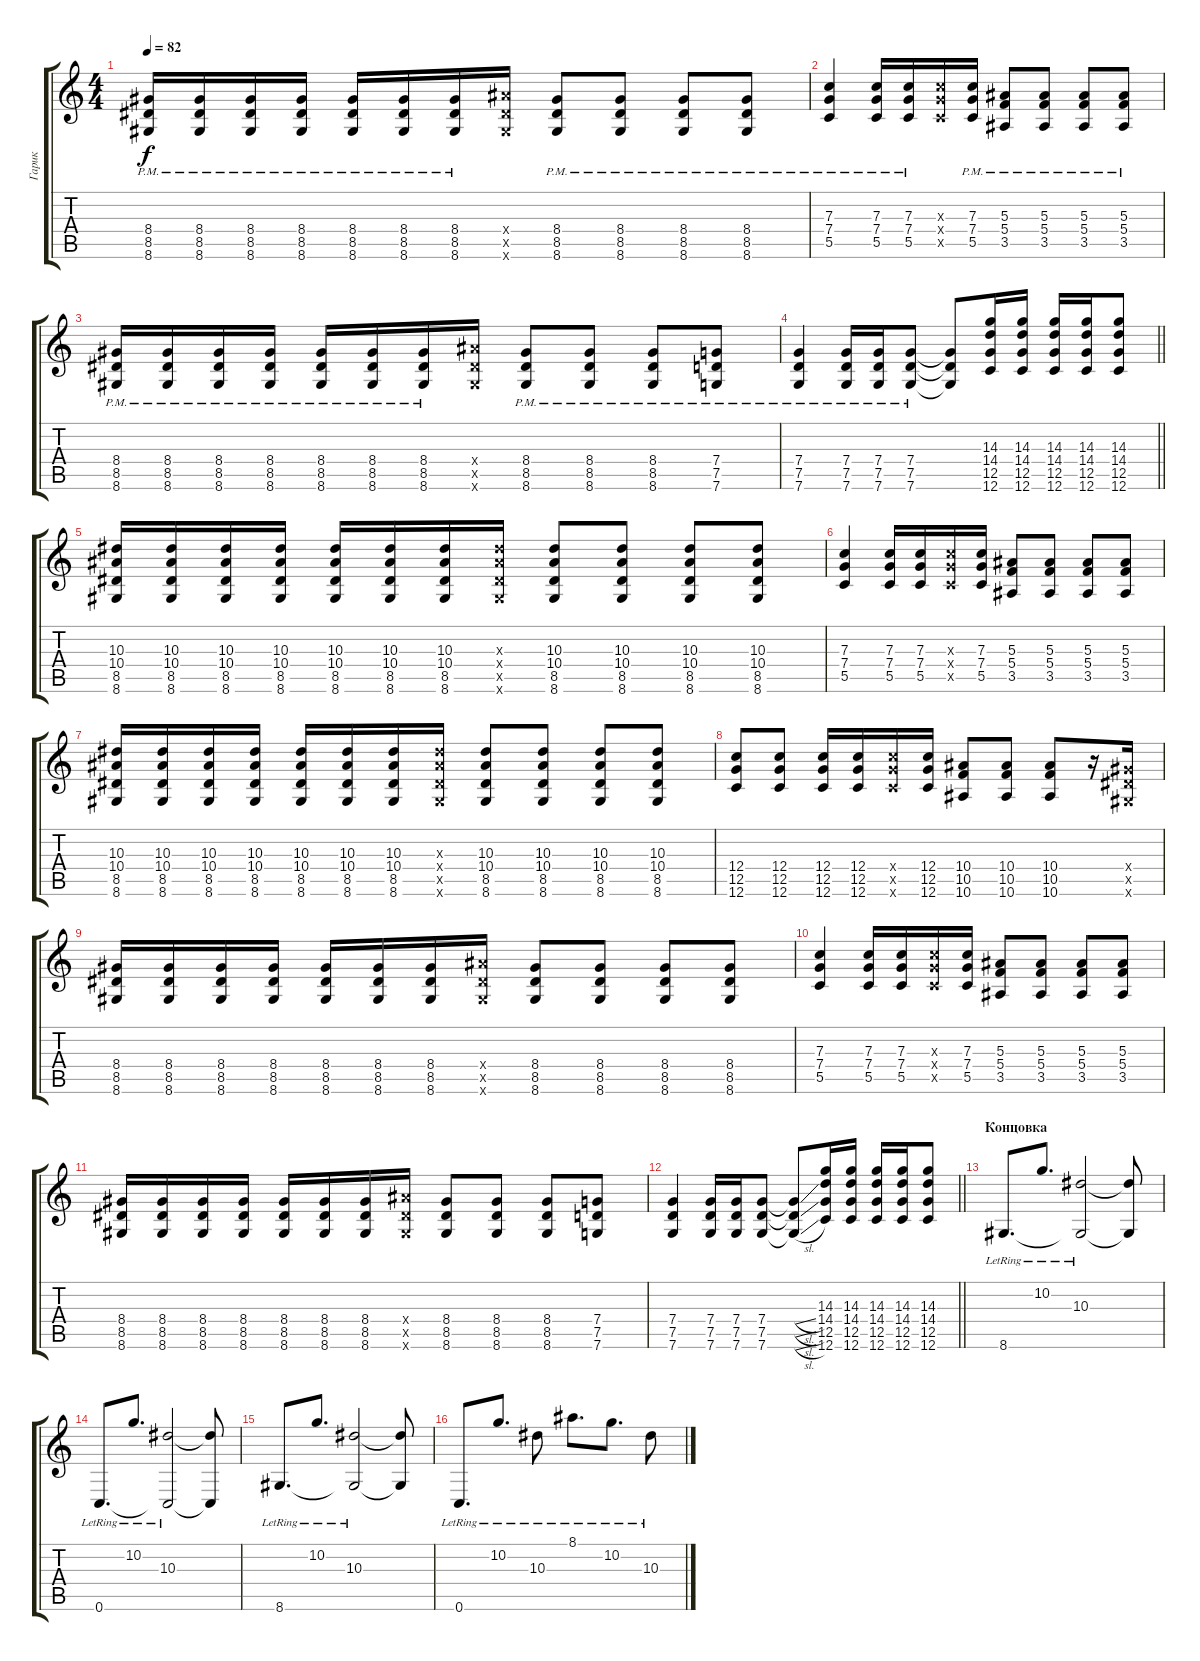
\track ("Гарик" "Гарик") {instrument electricguitarclean}
\staff {score tabs}
\tuning (D4 A3 F3 C3 G2 C2) {hide}
\ts (4 4)
\tempo 82
\clef g2
\ks c
(8.4{pm} 8.5{pm} 8.6{pm}).16{dy f} (8.4{pm} 8.5{pm} 8.6{pm}).16 (8.4{pm} 8.5{pm} 8.6{pm}).16 (8.4{pm} 8.5{pm} 8.6{pm}).16 (8.4{pm} 8.5{pm} 8.6{pm}).16 (8.4{pm} 8.5{pm} 8.6{pm}).16 (8.4{pm} 8.5{pm} 8.6{pm}).16 (10.4{x} 8.5{x} 8.6{x}).16 (8.4{pm} 8.5{pm} 8.6{pm}).8 (8.4{pm} 8.5{pm} 8.6{pm}).8 (8.4{pm} 8.5{pm} 8.6{pm}).8 (8.4{pm} 8.5{pm} 8.6{pm}).8 |
(7.3{pm} 7.4{pm} 5.5{pm}).4 (7.3{pm} 7.4{pm} 5.5{pm}).16 (7.3{pm} 7.4{pm} 5.5{pm}).16 (7.3{x} 7.4{x} 5.5{x}).16 (7.3{pm} 7.4{pm} 5.5{pm}).16 (5.3{pm} 5.4{pm} 3.5{pm}).8 (5.3{pm} 5.4{pm} 3.5{pm}).8 (5.3{pm} 5.4{pm} 3.5{pm}).8 (5.3{pm} 5.4{pm} 3.5{pm}).8 |
(8.4{pm} 8.5{pm} 8.6{pm}).16 (8.4{pm} 8.5{pm} 8.6{pm}).16 (8.4{pm} 8.5{pm} 8.6{pm}).16 (8.4{pm} 8.5{pm} 8.6{pm}).16 (8.4{pm} 8.5{pm} 8.6{pm}).16 (8.4{pm} 8.5{pm} 8.6{pm}).16 (8.4{pm} 8.5{pm} 8.6{pm}).16 (10.4{x} 8.5{x} 8.6{x}).16 (8.4{pm} 8.5{pm} 8.6{pm}).8 (8.4{pm} 8.5{pm} 8.6{pm}).8 (8.4{pm} 8.5{pm} 8.6{pm}).8 (7.4{pm} 7.5{pm} 7.6{pm}).8 |
\barLineRight lightlight
(7.4{pm} 7.5{pm} 7.6{pm}).4 (7.4{pm} 7.5{pm} 7.6{pm}).16 (7.4{pm} 7.5{pm} 7.6{pm}).16 (7.4{pm} 7.5{pm} 7.6{pm}).8 (7.4{t} 7.5{t} 7.6{t}).8 (14.3 14.4 12.5 12.6).16 (14.3 14.4 12.5 12.6).16 (14.3 14.4 12.5 12.6).16 (14.3 14.4 12.5 12.6).16 (14.3 14.4 12.5 12.6).8 |
(10.3 10.4 8.5 8.6).16 (10.3 10.4 8.5 8.6).16 (10.3 10.4 8.5 8.6).16 (10.3 10.4 8.5 8.6).16 (10.3 10.4 8.5 8.6).16 (10.3 10.4 8.5 8.6).16 (10.3 10.4 8.5 8.6).16 (10.3{x} 10.4{x} 8.5{x} 8.6{x}).16 (10.3 10.4 8.5 8.6).8 (10.3 10.4 8.5 8.6).8 (10.3 10.4 8.5 8.6).8 (10.3 10.4 8.5 8.6).8 |
(7.3 7.4 5.5).4 (7.3 7.4 5.5).16 (7.3 7.4 5.5).16 (7.3{x} 7.4{x} 5.5{x}).16 (7.3 7.4 5.5).16 (5.3 5.4 3.5).8 (5.3 5.4 3.5).8 (5.3 5.4 3.5).8 (5.3 5.4 3.5).8 |
(10.3 10.4 8.5 8.6).16 (10.3 10.4 8.5 8.6).16 (10.3 10.4 8.5 8.6).16 (10.3 10.4 8.5 8.6).16 (10.3 10.4 8.5 8.6).16 (10.3 10.4 8.5 8.6).16 (10.3 10.4 8.5 8.6).16 (10.3{x} 10.4{x} 8.5{x} 8.6{x}).16 (10.3 10.4 8.5 8.6).8 (10.3 10.4 8.5 8.6).8 (10.3 10.4 8.5 8.6).8 (10.3 10.4 8.5 8.6).8 |
(12.4 12.5 12.6).8 (12.4 12.5 12.6).8 (12.4 12.5 12.6).16 (12.4 12.5 12.6).16 (12.4{x} 12.5{x} 12.6{x}).16 (12.4 12.5 12.6).16 (10.4 10.5 10.6).8 (10.4 10.5 10.6).8 (10.4 10.5 10.6).8 r.16 (8.4{x} 8.5{x} 8.6{x}).16 |
(8.4 8.5 8.6).16 (8.4 8.5 8.6).16 (8.4 8.5 8.6).16 (8.4 8.5 8.6).16 (8.4 8.5 8.6).16 (8.4 8.5 8.6).16 (8.4 8.5 8.6).16 (10.4{x} 8.5{x} 8.6{x}).16 (8.4 8.5 8.6).8 (8.4 8.5 8.6).8 (8.4 8.5 8.6).8 (8.4 8.5 8.6).8 |
(7.3 7.4 5.5).4 (7.3 7.4 5.5).16 (7.3 7.4 5.5).16 (7.3{x} 7.4{x} 5.5{x}).16 (7.3 7.4 5.5).16 (5.3 5.4 3.5).8 (5.3 5.4 3.5).8 (5.3 5.4 3.5).8 (5.3 5.4 3.5).8 |
(8.4 8.5 8.6).16 (8.4 8.5 8.6).16 (8.4 8.5 8.6).16 (8.4 8.5 8.6).16 (8.4 8.5 8.6).16 (8.4 8.5 8.6).16 (8.4 8.5 8.6).16 (10.4{x} 8.5{x} 8.6{x}).16 (8.4 8.5 8.6).8 (8.4 8.5 8.6).8 (8.4 8.5 8.6).8 (7.4 7.5 7.6).8 |
\barLineRight lightlight
(7.4 7.5 7.6).4 (7.4 7.5 7.6).16 (7.4 7.5 7.6).16 (7.4 7.5 7.6).8 (7.4{sl t} 7.5{sl t} 7.6{sl t}).8 (14.3 14.4 12.5 12.6).16{volume 8} (14.3 14.4 12.5 12.6).16 (14.3 14.4 12.5 12.6).16 (14.3 14.4 12.5 12.6).16 (14.3 14.4 12.5 12.6).8 |
\section ("" "Концовка")
8.6{lr}.8{d instrument electricguitarclean} 10.2{lr}.8{d} (10.3{lr} 8.6{t}).2 (10.3{t} 8.6{t}).8 |
0.6{lr}.8{d} 10.2{lr}.8{d} (10.3{lr} 0.6{t}).2 (10.3{t} 0.6{t}).8 |
8.6{lr}.8{d} 10.2{lr}.8{d} (10.3{lr} 8.6{t}).2 (10.3{t} 8.6{t}).8 |
0.6{lr}.8{d} 10.2{lr}.8{d} 10.3{lr}.8 8.1{lr}.8{d} 10.2{lr}.8{d} 10.3{lr}.8
